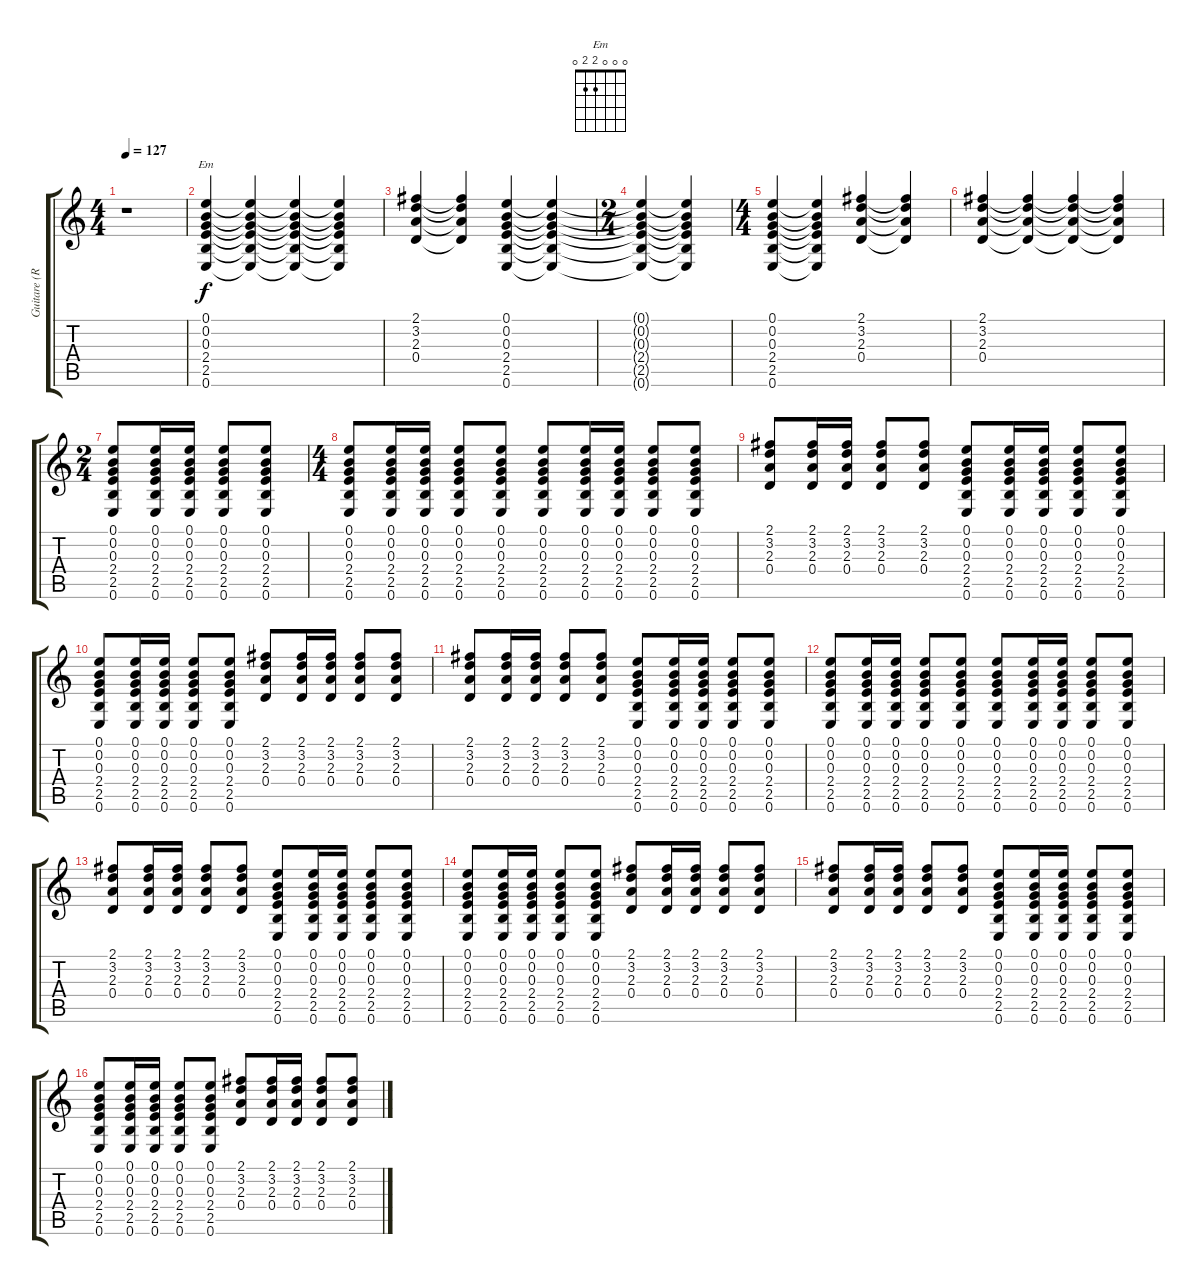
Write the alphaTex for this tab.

\track ("Guitare (Renaud Séchan)" "Guitare (R") {instrument acousticguitarsteel}
\staff {score tabs}
\tuning (E4 B3 G3 D3 A2 E2) {hide}
\chord ("Em" 0 0 0 2 2 0)
\ts (4 4)
\tempo 127
\clef g2
\ks c
r.1{dy f instrument acousticguitarsteel} |
(0.1 0.2 0.3 2.4 2.5 0.6).4{ch "Em"} (0.1{t} 0.2{t} 0.3{t} 2.4{t} 2.5{t} 0.6{t}).4 (0.1{t} 0.2{t} 0.3{t} 2.4{t} 2.5{t} 0.6{t}).4 (0.1{t} 0.2{t} 0.3{t} 2.4{t} 2.5{t} 0.6{t}).4 |
(2.1 3.2 2.3 0.4).4 (2.1{t} 3.2{t} 2.3{t} 0.4{t}).4 (0.1 0.2 0.3 2.4 2.5 0.6).4 (0.1{t} 0.2{t} 0.3{t} 2.4{t} 2.5{t} 0.6{t}).4 |
\ts (2 4)
(0.1{t} 0.2{t} 0.3{t} 2.4{t} 2.5{t} 0.6{t}).4 (0.1{t} 0.2{t} 0.3{t} 2.4{t} 2.5{t} 0.6{t}).4 |
\ts (4 4)
(0.1 0.2 0.3 2.4 2.5 0.6).4 (0.1{t} 0.2{t} 0.3{t} 2.4{t} 2.5{t} 0.6{t}).4 (2.1 3.2 2.3 0.4).4 (2.1{t} 3.2{t} 2.3{t} 0.4{t}).4 |
(2.1 3.2 2.3 0.4).4 (2.1{t} 3.2{t} 2.3{t} 0.4{t}).4 (2.1{t} 3.2{t} 2.3{t} 0.4{t}).4 (2.1{t} 3.2{t} 2.3{t} 0.4{t}).4 |
\ts (2 4)
(0.1 0.2 0.3 2.4 2.5 0.6).8 (0.1 0.2 0.3 2.4 2.5 0.6).16 (0.1 0.2 0.3 2.4 2.5 0.6).16 (0.1 0.2 0.3 2.4 2.5 0.6).8 (0.1 0.2 0.3 2.4 2.5 0.6).8 |
\ts (4 4)
(0.1 0.2 0.3 2.4 2.5 0.6).8 (0.1 0.2 0.3 2.4 2.5 0.6).16 (0.1 0.2 0.3 2.4 2.5 0.6).16 (0.1 0.2 0.3 2.4 2.5 0.6).8 (0.1 0.2 0.3 2.4 2.5 0.6).8 (0.1 0.2 0.3 2.4 2.5 0.6).8 (0.1 0.2 0.3 2.4 2.5 0.6).16 (0.1 0.2 0.3 2.4 2.5 0.6).16 (0.1 0.2 0.3 2.4 2.5 0.6).8 (0.1 0.2 0.3 2.4 2.5 0.6).8 |
(2.1 3.2 2.3 0.4).8 (2.1 3.2 2.3 0.4).16 (2.1 3.2 2.3 0.4).16 (2.1 3.2 2.3 0.4).8 (2.1 3.2 2.3 0.4).8 (0.1 0.2 0.3 2.4 2.5 0.6).8 (0.1 0.2 0.3 2.4 2.5 0.6).16 (0.1 0.2 0.3 2.4 2.5 0.6).16 (0.1 0.2 0.3 2.4 2.5 0.6).8 (0.1 0.2 0.3 2.4 2.5 0.6).8 |
(0.1 0.2 0.3 2.4 2.5 0.6).8 (0.1 0.2 0.3 2.4 2.5 0.6).16 (0.1 0.2 0.3 2.4 2.5 0.6).16 (0.1 0.2 0.3 2.4 2.5 0.6).8 (0.1 0.2 0.3 2.4 2.5 0.6).8 (2.1 3.2 2.3 0.4).8 (2.1 3.2 2.3 0.4).16 (2.1 3.2 2.3 0.4).16 (2.1 3.2 2.3 0.4).8 (2.1 3.2 2.3 0.4).8 |
(2.1 3.2 2.3 0.4).8 (2.1 3.2 2.3 0.4).16 (2.1 3.2 2.3 0.4).16 (2.1 3.2 2.3 0.4).8 (2.1 3.2 2.3 0.4).8 (0.1 0.2 0.3 2.4 2.5 0.6).8 (0.1 0.2 0.3 2.4 2.5 0.6).16 (0.1 0.2 0.3 2.4 2.5 0.6).16 (0.1 0.2 0.3 2.4 2.5 0.6).8 (0.1 0.2 0.3 2.4 2.5 0.6).8 |
(0.1 0.2 0.3 2.4 2.5 0.6).8 (0.1 0.2 0.3 2.4 2.5 0.6).16 (0.1 0.2 0.3 2.4 2.5 0.6).16 (0.1 0.2 0.3 2.4 2.5 0.6).8 (0.1 0.2 0.3 2.4 2.5 0.6).8 (0.1 0.2 0.3 2.4 2.5 0.6).8 (0.1 0.2 0.3 2.4 2.5 0.6).16 (0.1 0.2 0.3 2.4 2.5 0.6).16 (0.1 0.2 0.3 2.4 2.5 0.6).8 (0.1 0.2 0.3 2.4 2.5 0.6).8 |
(2.1 3.2 2.3 0.4).8 (2.1 3.2 2.3 0.4).16 (2.1 3.2 2.3 0.4).16 (2.1 3.2 2.3 0.4).8 (2.1 3.2 2.3 0.4).8 (0.1 0.2 0.3 2.4 2.5 0.6).8 (0.1 0.2 0.3 2.4 2.5 0.6).16 (0.1 0.2 0.3 2.4 2.5 0.6).16 (0.1 0.2 0.3 2.4 2.5 0.6).8 (0.1 0.2 0.3 2.4 2.5 0.6).8 |
(0.1 0.2 0.3 2.4 2.5 0.6).8 (0.1 0.2 0.3 2.4 2.5 0.6).16 (0.1 0.2 0.3 2.4 2.5 0.6).16 (0.1 0.2 0.3 2.4 2.5 0.6).8 (0.1 0.2 0.3 2.4 2.5 0.6).8 (2.1 3.2 2.3 0.4).8 (2.1 3.2 2.3 0.4).16 (2.1 3.2 2.3 0.4).16 (2.1 3.2 2.3 0.4).8 (2.1 3.2 2.3 0.4).8 |
(2.1 3.2 2.3 0.4).8 (2.1 3.2 2.3 0.4).16 (2.1 3.2 2.3 0.4).16 (2.1 3.2 2.3 0.4).8 (2.1 3.2 2.3 0.4).8 (0.1 0.2 0.3 2.4 2.5 0.6).8 (0.1 0.2 0.3 2.4 2.5 0.6).16 (0.1 0.2 0.3 2.4 2.5 0.6).16 (0.1 0.2 0.3 2.4 2.5 0.6).8 (0.1 0.2 0.3 2.4 2.5 0.6).8 |
(0.1 0.2 0.3 2.4 2.5 0.6).8 (0.1 0.2 0.3 2.4 2.5 0.6).16 (0.1 0.2 0.3 2.4 2.5 0.6).16 (0.1 0.2 0.3 2.4 2.5 0.6).8 (0.1 0.2 0.3 2.4 2.5 0.6).8 (2.1 3.2 2.3 0.4).8 (2.1 3.2 2.3 0.4).16 (2.1 3.2 2.3 0.4).16 (2.1 3.2 2.3 0.4).8 (2.1 3.2 2.3 0.4).8
